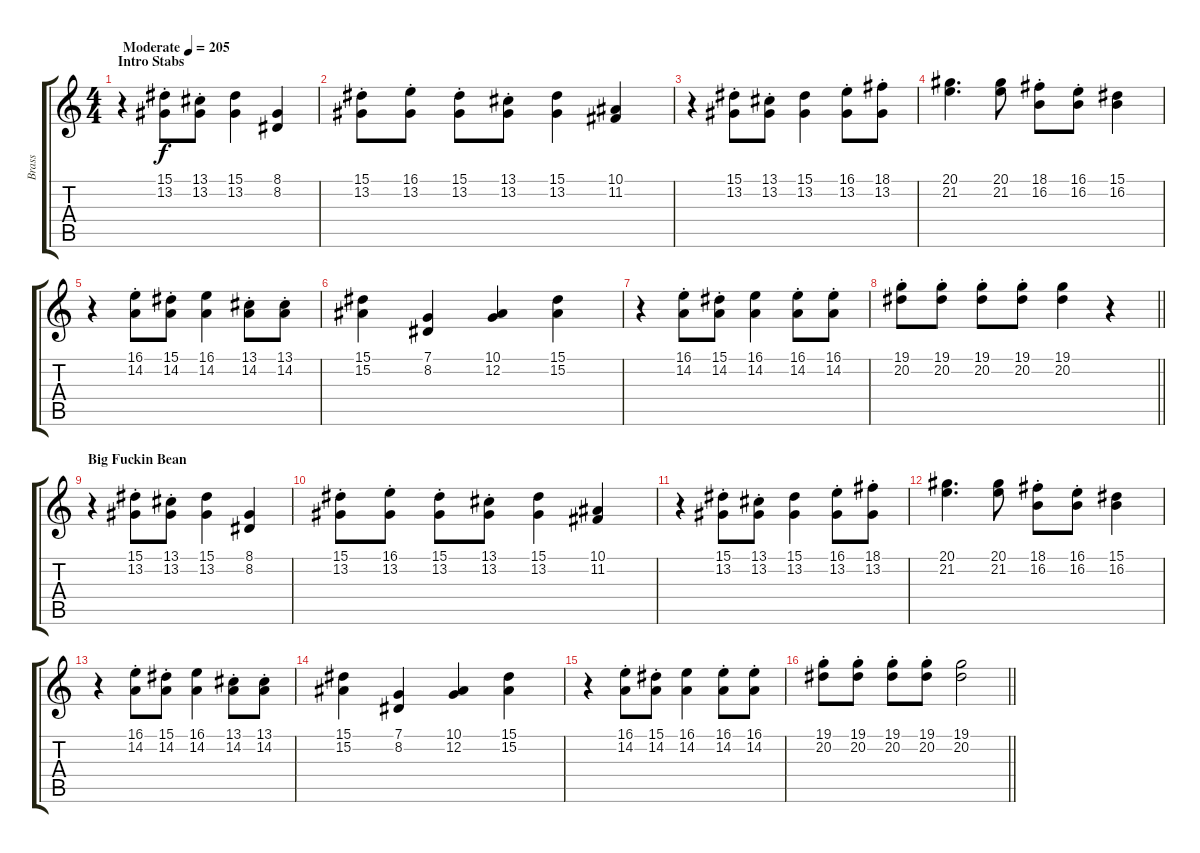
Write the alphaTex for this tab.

\track ("Brass" "Brass") {instrument brasssection}
\staff {score tabs}
\tuning (C4 G3 Eb3 Bb2 F2 C2) {hide}
\ts (4 4)
\section ("" "Intro Stabs")
\tempo (205 "Moderate")
\clef g2
\ks c
r.4{dy f instrument brasssection} (15.1{st} 13.2{st}).8 (13.1{st} 13.2{st}).8 (15.1 13.2).4 (8.1 8.2).4 |
(15.1{st} 13.2{st}).8 (16.1{st} 13.2{st}).8 (15.1{st} 13.2{st}).8 (13.1{st} 13.2{st}).8 (15.1 13.2).4 (10.1 11.2).4 |
r.4 (15.1{st} 13.2{st}).8 (13.1{st} 13.2{st}).8 (15.1 13.2).4 (16.1{st} 13.2{st}).8 (18.1{st} 13.2{st}).8 |
(20.1 21.2).4{d} (20.1 21.2).8 (18.1{st} 16.2{st}).8 (16.1{st} 16.2{st}).8 (15.1 16.2).4 |
r.4 (16.1{st} 14.2{st}).8 (15.1{st} 14.2{st}).8 (16.1 14.2).4 (13.1{st} 14.2{st}).8 (13.1{st} 14.2{st}).8 |
(15.1 15.2).4 (7.1 8.2).4 (10.1 12.2).4 (15.1 15.2).4 |
r.4 (16.1{st} 14.2{st}).8 (15.1{st} 14.2{st}).8 (16.1 14.2).4 (16.1{st} 14.2{st}).8 (16.1{st} 14.2{st}).8 |
\barLineRight lightlight
(19.1{st} 20.2{st}).8 (19.1{st} 20.2{st}).8 (19.1{st} 20.2{st}).8 (19.1{st} 20.2{st}).8 (19.1 20.2).4 r.4 |
\section ("" "Big Fuckin Bean")
r.4 (15.1{st} 13.2{st}).8 (13.1{st} 13.2{st}).8 (15.1 13.2).4 (8.1 8.2).4 |
(15.1{st} 13.2{st}).8 (16.1{st} 13.2{st}).8 (15.1{st} 13.2{st}).8 (13.1{st} 13.2{st}).8 (15.1 13.2).4 (10.1 11.2).4 |
r.4 (15.1{st} 13.2{st}).8 (13.1{st} 13.2{st}).8 (15.1 13.2).4 (16.1{st} 13.2{st}).8 (18.1{st} 13.2{st}).8 |
(20.1 21.2).4{d} (20.1 21.2).8 (18.1{st} 16.2{st}).8 (16.1{st} 16.2{st}).8 (15.1 16.2).4 |
r.4 (16.1{st} 14.2{st}).8 (15.1{st} 14.2{st}).8 (16.1 14.2).4 (13.1{st} 14.2{st}).8 (13.1{st} 14.2{st}).8 |
(15.1 15.2).4 (7.1 8.2).4 (10.1 12.2).4 (15.1 15.2).4 |
r.4 (16.1{st} 14.2{st}).8 (15.1{st} 14.2{st}).8 (16.1 14.2).4 (16.1{st} 14.2{st}).8 (16.1{st} 14.2{st}).8 |
\barLineRight lightlight
(19.1{st} 20.2{st}).8 (19.1{st} 20.2{st}).8 (19.1{st} 20.2{st}).8 (19.1{st} 20.2{st}).8 (19.1 20.2).2
